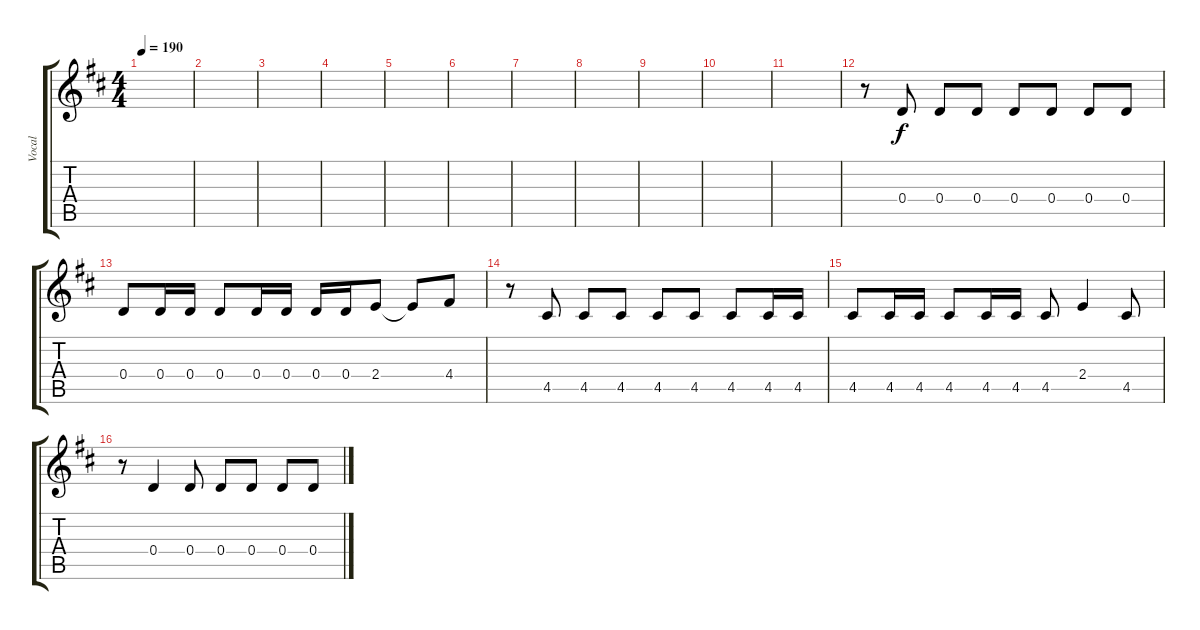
\track ("Vocal" "Vocal") {instrument overdrivenguitar}
\staff {score tabs}
\tuning (E4 B3 G3 D3 A2 E2) {hide}
\ts (4 4)
\tempo 190
\clef g2
\ks d
|
|
|
|
|
|
|
|
|
|
|
r.8 0.4.8 0.4.8 0.4.8 0.4.8 0.4.8 0.4.8 0.4.8 |
0.4.8 0.4.16 0.4.16 0.4.8 0.4.16 0.4.16 0.4.16 0.4.16 2.4.8 2.4{t}.8 4.4.8 |
r.8 4.5.8 4.5.8 4.5.8 4.5.8 4.5.8 4.5.8 4.5.16 4.5.16 |
4.5.8 4.5.16 4.5.16 4.5.8 4.5.16 4.5.16 4.5.8 2.4.4 4.5.8 |
r.8 0.4.4 0.4.8 0.4.8 0.4.8 0.4.8 0.4.8
